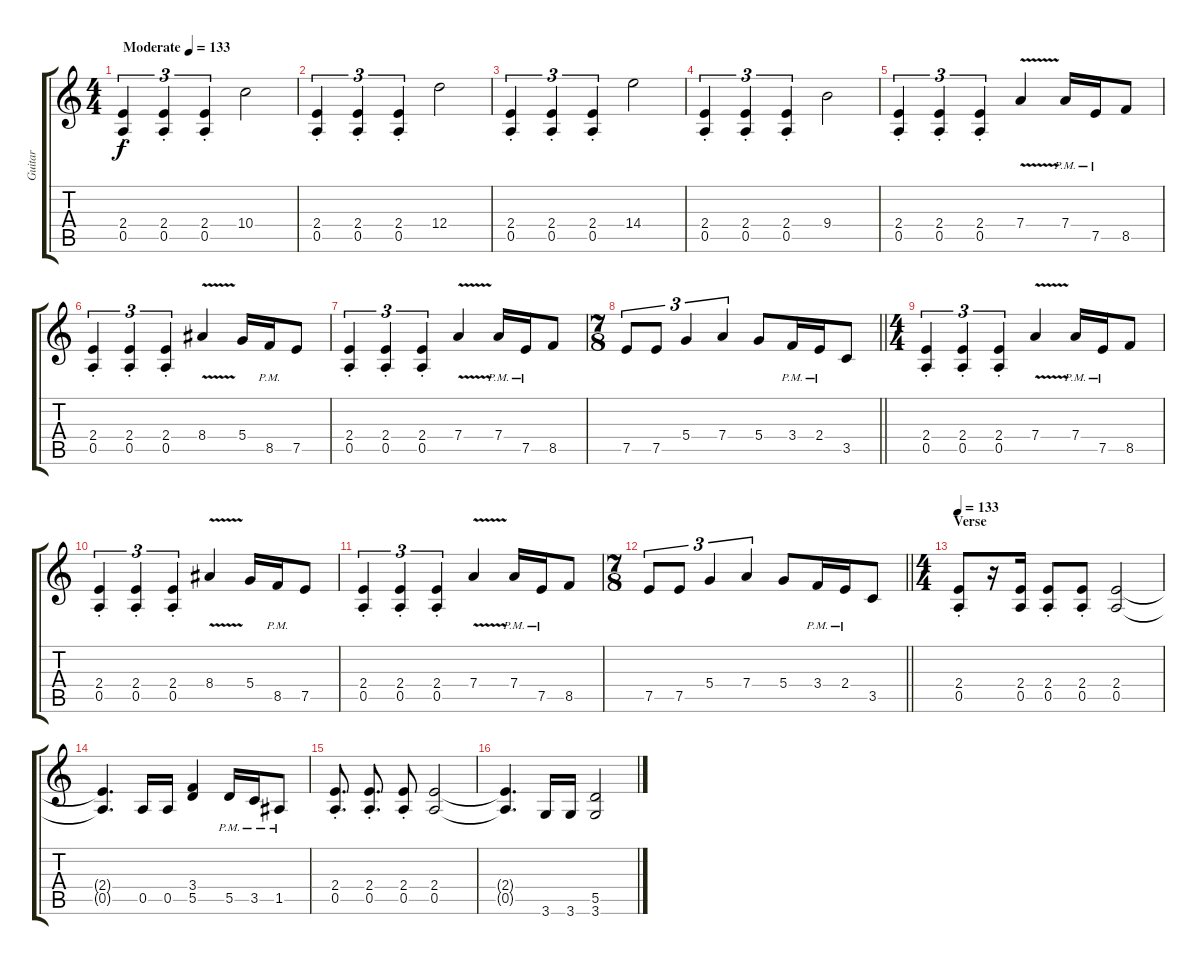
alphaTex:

\track ("Guitar" "Guitar") {instrument distortionguitar}
\staff {score tabs}
\tuning (E4 B3 G3 D3 A2 E2) {hide}
\ts (4 4)
\tempo (133 "Moderate")
\clef g2
\ks aminor
(2.4{st} 0.5{st}).4{tu (3 2) dy f instrument distortionguitar} (2.4{st} 0.5{st}).4{tu (3 2)} (2.4{st} 0.5{st}).4{tu (3 2)} 10.4.2 |
(2.4{st} 0.5{st}).4{tu (3 2)} (2.4{st} 0.5{st}).4{tu (3 2)} (2.4{st} 0.5{st}).4{tu (3 2)} 12.4.2 |
(2.4{st} 0.5{st}).4{tu (3 2)} (2.4{st} 0.5{st}).4{tu (3 2)} (2.4{st} 0.5{st}).4{tu (3 2)} 14.4.2 |
(2.4{st} 0.5{st}).4{tu (3 2)} (2.4{st} 0.5{st}).4{tu (3 2)} (2.4{st} 0.5{st}).4{tu (3 2)} 9.4.2 |
(2.4{st} 0.5{st}).4{tu (3 2)} (2.4{st} 0.5{st}).4{tu (3 2)} (2.4{st} 0.5{st}).4{tu (3 2)} 7.4{v}.4 7.4{pm}.16 7.5{pm}.16 8.5.8 |
(2.4{st} 0.5{st}).4{tu (3 2)} (2.4{st} 0.5{st}).4{tu (3 2)} (2.4{st} 0.5{st}).4{tu (3 2)} 8.4{v}.4 5.4.16 8.5{pm}.16 7.5.8 |
(2.4{st} 0.5{st}).4{tu (3 2)} (2.4{st} 0.5{st}).4{tu (3 2)} (2.4{st} 0.5{st}).4{tu (3 2)} 7.4{v}.4 7.4{pm}.16 7.5{pm}.16 8.5.8 |
\ts (7 8)
\barLineRight lightlight
7.5.8{tu (3 2)} 7.5.8{tu (3 2)} 5.4.4{tu (3 2)} 7.4.4{tu (3 2)} 5.4.8 3.4{pm}.16 2.4{pm}.16 3.5.8 |
\ts (4 4)
(2.4{st} 0.5{st}).4{tu (3 2)} (2.4{st} 0.5{st}).4{tu (3 2)} (2.4{st} 0.5{st}).4{tu (3 2)} 7.4{v}.4 7.4{pm}.16 7.5{pm}.16 8.5.8 |
(2.4{st} 0.5{st}).4{tu (3 2)} (2.4{st} 0.5{st}).4{tu (3 2)} (2.4{st} 0.5{st}).4{tu (3 2)} 8.4{v}.4 5.4.16 8.5{pm}.16 7.5.8 |
(2.4{st} 0.5{st}).4{tu (3 2)} (2.4{st} 0.5{st}).4{tu (3 2)} (2.4{st} 0.5{st}).4{tu (3 2)} 7.4{v}.4 7.4{pm}.16 7.5{pm}.16 8.5.8 |
\ts (7 8)
\barLineRight lightlight
7.5.8{tu (3 2)} 7.5.8{tu (3 2)} 5.4.4{tu (3 2)} 7.4.4{tu (3 2)} 5.4.8 3.4{pm}.16 2.4{pm}.16 3.5.8 |
\ts (4 4)
\section ("" "Verse")
\tempo 133
(2.4{st} 0.5{st}).8 r.16 (2.4 0.5).16 (2.4{st} 0.5{st}).8 (2.4{st} 0.5{st}).8 (2.4 0.5).2 |
(2.4{t} 0.5{t}).4{d} 0.5.16 0.5.16 (3.4 5.5).4 5.5{pm}.16 3.5{pm}.16 1.5{pm}.8 |
(2.4{st} 0.5{st}).8{d beam split} (2.4{st} 0.5{st}).8{d} (2.4{st} 0.5{st}).8 (2.4 0.5).2 |
(2.4{t} 0.5{t}).4{d} 3.6.16 3.6.16 (5.5 3.6).2
